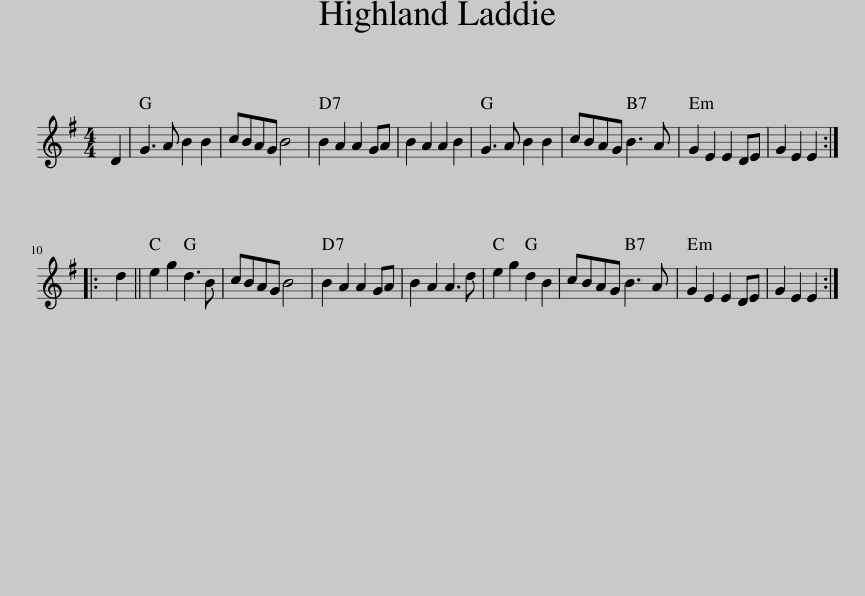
X:1
L:1/8
M:4/4
I:linebreak $
K:Emin
V:1 treble
V:1
 D2 | G3 A B2 B2 | cBAG B4 | B2 A2 A2 GA | B2 A2 A2 B2 | %5
 G3 A B2 B2 | cBAG B3 A | G2 E2 E2 DE | G2 E2 E2 ::$ d2 || %10
 e2 g2 d3 B | cBAG B4 | B2 A2 A2 GA | B2 A2 A3 d | e2 g2 d2 B2 | %15
 cBAG B3 A | G2 E2 E2 DE | G2 E2 E2 :| %18
